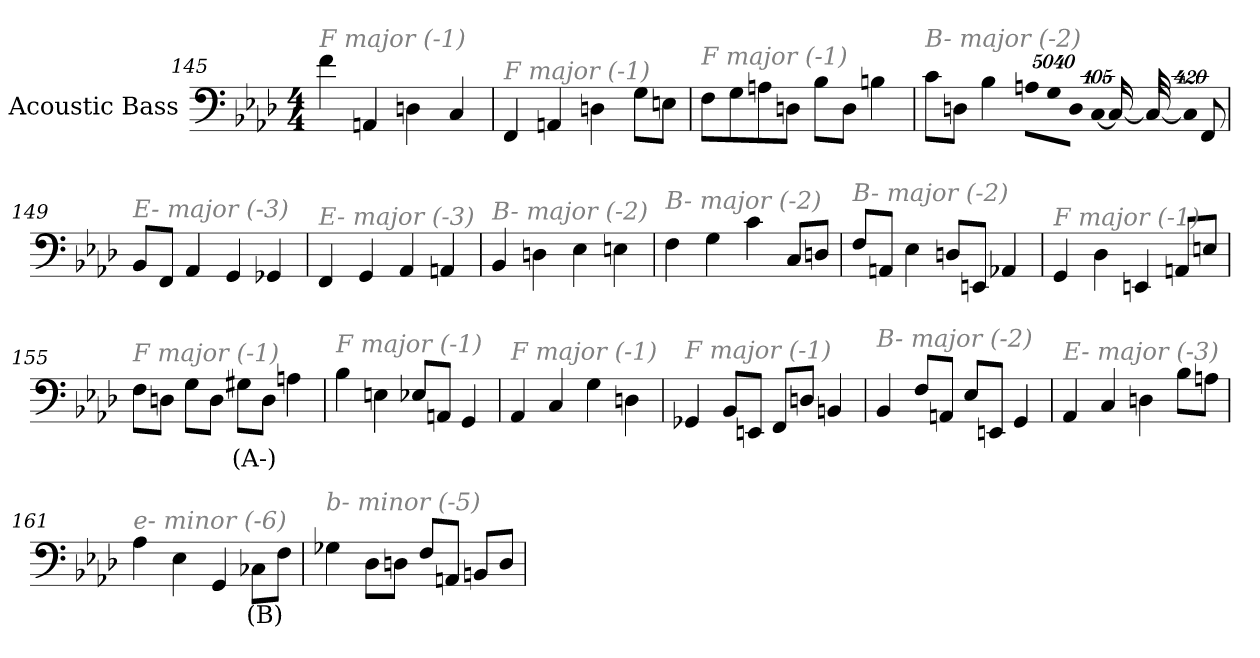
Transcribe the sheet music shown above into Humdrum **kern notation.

**kern	**text
*part1	*part1
*staff1	*staff1
*I"Acoustic Bass	*
*clefF4	*
*ITrd7c12	*
*k[b-e-a-d-]	*
*A-:	*
*M4/4	*
=145	=145
!LO:TX:i:color=#808080:t=F major (-1)	!
4F	.
4AAAn	.
4DDn	.
4CC	.
=146	=146
!LO:TX:i:color=#808080:t=F major (-1)	!
4FFF	.
4AAAn	.
4DDn	.
8GGL	.
8EEnJ	.
=147	=147
!LO:TX:i:color=#808080:t=F major (-1)	!
8FFL	.
8GG	.
8AAn	.
8DDnJ	.
8BB-L	.
8DDJ	.
4BBn	.
=148	=148
!LO:TX:i:color=#808080:t=B- major (-2)	!
8CL	.
8DDnJ	.
4BB-	.
!LO:N:vis=8	!
40320%3347AAnL	.
!LO:N:vis=8	!
40320%3347GG	.
!LO:N:vis=8	!
40320%3347DDJ	.
!LO:N:vis=1024	!
[13440%13CCL	.
16CCL_	.
32CCL_	.
!LO:N:vis=1024%31	!
13440%407CCL]	.
8FFFJ	.
=149	=149
!LO:TX:i:color=#808080:t=E- major (-3)	!
8BBB-L	.
8FFFJ	.
4AAA-	.
4GGG	.
4GGG-X	.
=150	=150
!LO:TX:i:color=#808080:t=E- major (-3)	!
4FFF	.
4GGG	.
4AAA-	.
4AAAn	.
=151	=151
!LO:TX:i:color=#808080:t=B- major (-2)	!
4BBB-	.
4DDn	.
4EE-	.
4EEn	.
=152	=152
!LO:TX:i:color=#808080:t=B- major (-2)	!
4FF	.
4GG	.
4C	.
8CCL	.
8DDnJ	.
=153	=153
!LO:TX:i:color=#808080:t=B- major (-2)	!
8FFL	.
8AAAnJ	.
4EE-	.
8DDnL	.
8EEEnJ	.
4AAA-X	.
=154	=154
!LO:TX:i:color=#808080:t=F major (-1)	!
4GGG	.
4DD-	.
4EEEn	.
8AAAnL	.
8EEnJ	.
=155	=155
!LO:TX:i:color=#808080:t=F major (-1)	!
8FFL	.
8DDnJ	.
8GGL	.
8DDJ	.
8GG#XiL	(A-)
8DDJ	.
4AAn	.
=156	=156
!LO:TX:i:color=#808080:t=F major (-1)	!
4BB-	.
4EEn	.
8EE-XL	.
8AAAnJ	.
4GGG	.
=157	=157
!LO:TX:i:color=#808080:t=F major (-1)	!
4AAA-	.
4CC	.
4GG	.
4DDn	.
=158	=158
!LO:TX:i:color=#808080:t=F major (-1)	!
4GGG-X	.
8BBB-L	.
8EEEnJ	.
8FFFL	.
8DDnJ	.
4BBBn	.
=159	=159
!LO:TX:i:color=#808080:t=B- major (-2)	!
4BBB-	.
8FFL	.
8AAAnJ	.
8EE-L	.
8EEEnJ	.
4GGG	.
=160	=160
!LO:TX:i:color=#808080:t=E- major (-3)	!
4AAA-	.
4CC	.
4DDn	.
8BB-L	.
8AAnJ	.
=161	=161
!LO:TX:i:color=#808080:t=e- minor (-6)	!
4AA-	.
4EE-	.
4GGG	.
8CC-XiL	(B)
8FFJ	.
=162	=162
!LO:TX:i:color=#808080:t=b- minor (-5)	!
4GG-X	.
8DD-L	.
8DDnJ	.
8FFL	.
8AAAnJ	.
8BBBnL	.
8DDJ	.
=	=
*-	*-
